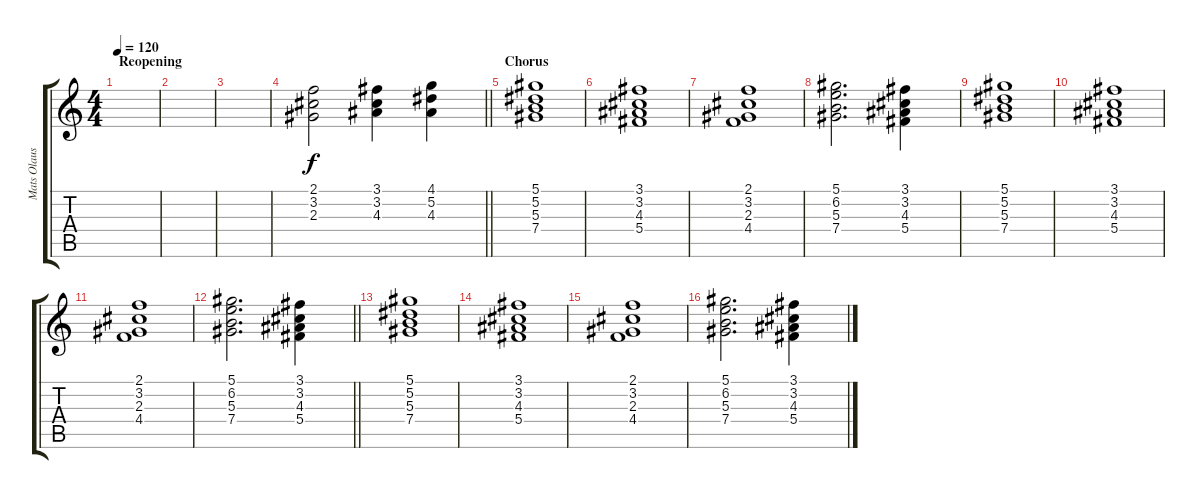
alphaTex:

\track ("Mats Olausson" "Mats Olaus") {instrument rockorgan}
\staff {score tabs}
\tuning (Eb5 Bb4 Gb4 Db4 Ab3 Eb3) {hide}
\ts (4 4)
\section ("" "Reopening")
\tempo 120
\clef g2
\ks c
|
|
|
\barLineRight lightlight
(2.1 3.2 2.3).2 (3.1 3.2 4.3).4 (4.1 5.2 4.3).4 |
\section ("" "Chorus")
(5.1 5.2 5.3 7.4).1 |
(3.1 3.2 4.3 5.4).1 |
(2.1 3.2 2.3 4.4).1 |
(5.1 6.2 5.3 7.4).2{d} (3.1 3.2 4.3 5.4).4 |
(5.1 5.2 5.3 7.4).1 |
(3.1 3.2 4.3 5.4).1 |
(2.1 3.2 2.3 4.4).1 |
\barLineRight lightlight
(5.1 6.2 5.3 7.4).2{d} (3.1 3.2 4.3 5.4).4 |
(5.1 5.2 5.3 7.4).1 |
(3.1 3.2 4.3 5.4).1 |
(2.1 3.2 2.3 4.4).1 |
(5.1 6.2 5.3 7.4).2{d} (3.1 3.2 4.3 5.4).4
